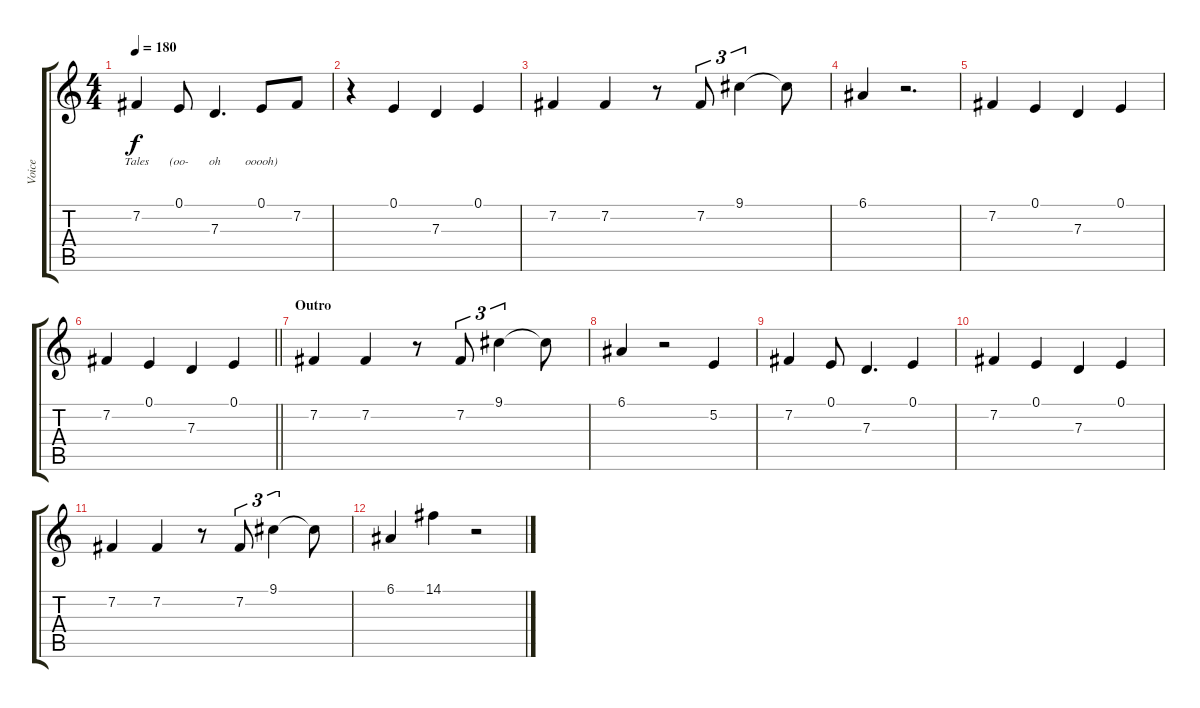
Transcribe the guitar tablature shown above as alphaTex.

\track ("Voice" "Voice") {instrument clarinet}
\staff {score tabs}
\tuning (E4 B3 G3 D3 A2 E2) {hide}
\ts (4 4)
\tempo 180
\clef g2
\ks c
7.2.4{lyrics (0 "Tales") lyrics (1 "") lyrics (2 "") lyrics (3 "") lyrics (4 "") dy f} 0.1.8{lyrics (0 "(oo-") lyrics (1 "") lyrics (2 "") lyrics (3 "") lyrics (4 "")} 7.3.4{d lyrics (0 "oh") lyrics (1 "") lyrics (2 "") lyrics (3 "") lyrics (4 "")} 0.1.8{lyrics (0 "ooooh)") lyrics (1 "") lyrics (2 "") lyrics (3 "") lyrics (4 "")} 7.2.8 |
r.4 0.1.4 7.3.4 0.1.4 |
7.2.4 7.2.4 r.8 7.2.8{tu (3 2)} 9.1.4{tu (3 2)} 9.1{t}.8 |
6.1.4 r.2{d} |
7.2.4 0.1.4 7.3.4 0.1.4 |
\barLineRight lightlight
7.2.4 0.1.4 7.3.4 0.1.4 |
\section ("" "Outro")
7.2.4 7.2.4 r.8 7.2.8{tu (3 2)} 9.1.4{tu (3 2)} 9.1{t}.8 |
6.1.4 r.2 5.2.4 |
7.2.4 0.1.8 7.3.4{d} 0.1.4 |
7.2.4 0.1.4 7.3.4 0.1.4 |
7.2.4 7.2.4 r.8 7.2.8{tu (3 2)} 9.1.4{tu (3 2)} 9.1{t}.8 |
6.1.4 14.1.4 r.2
